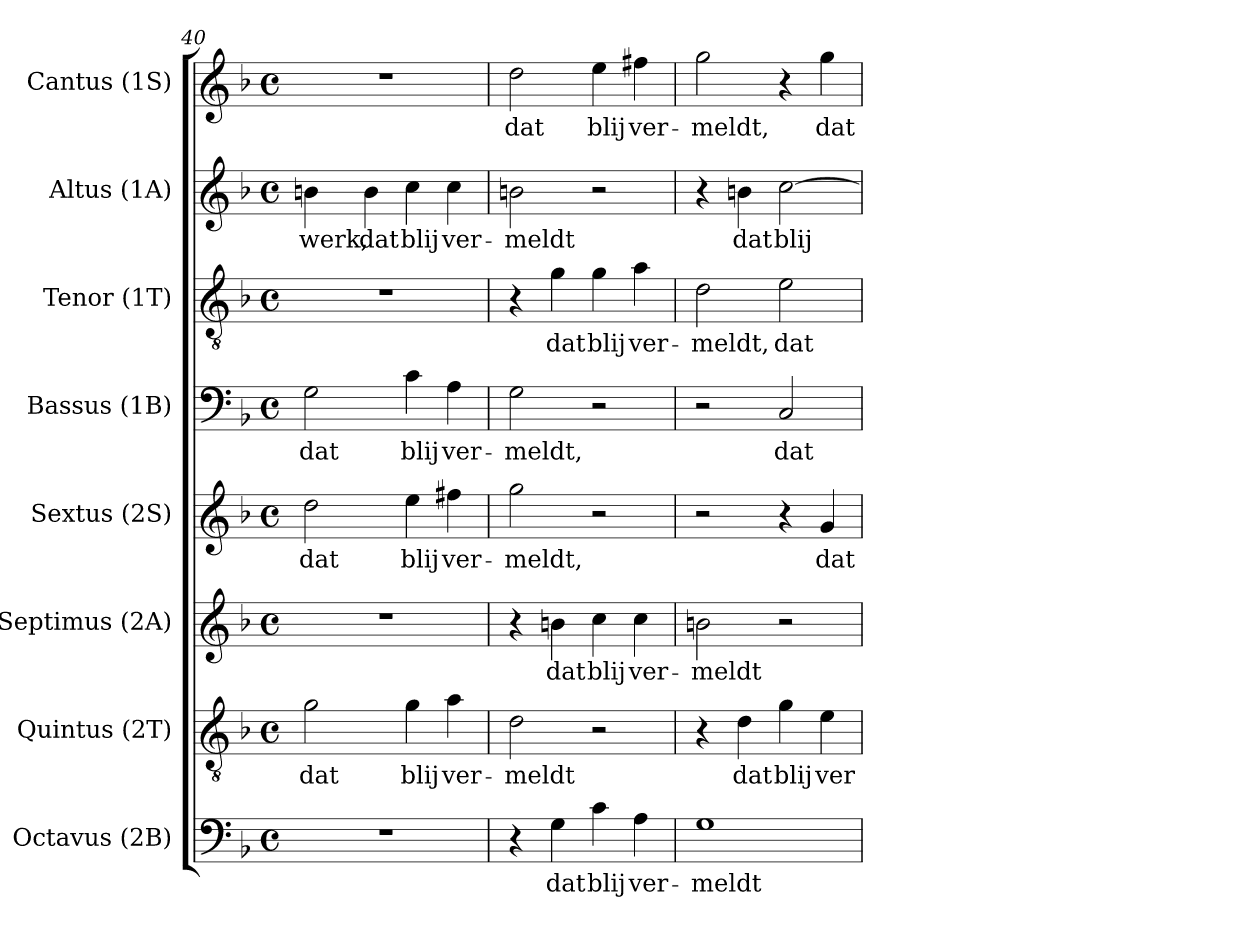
**kern	**text	**kern	**text	**kern	**text	**kern	**text	**kern	**text	**kern	**text	**kern	**text	**kern	**text
*part8	*part8	*part7	*part7	*part6	*part6	*part5	*part5	*part4	*part4	*part3	*part3	*part2	*part2	*part1	*part1
*staff8	*staff8	*staff7	*staff7	*staff6	*staff6	*staff5	*staff5	*staff4	*staff4	*staff3	*staff3	*staff2	*staff2	*staff1	*staff1
*I"Octavus (2B)	*	*I"Quintus (2T)	*	*I"Septimus (2A)	*	*I"Sextus (2S)	*	*I"Bassus (1B)	*	*I"Tenor (1T)	*	*I"Altus (1A)	*	*I"Cantus (1S)	*
*I'Octavus	*	*I'Quintus	*	*I'Septimus	*	*I'Sextus	*	*I'Bassus	*	*I'Tenor	*	*I'Altus	*	*I'Cantus	*
!!LO:LB:g=z
*clefF4	*	*clefGv2	*	*clefG2	*	*clefG2	*	*clefF4	*	*clefGv2	*	*clefG2	*	*clefG2	*
*k[b-]	*	*k[b-]	*	*k[b-]	*	*k[b-]	*	*k[b-]	*	*k[b-]	*	*k[b-]	*	*k[b-]	*
*F:	*	*F:	*	*F:	*	*F:	*	*F:	*	*F:	*	*F:	*	*F:	*
*M4/4	*	*M4/4	*	*M4/4	*	*M4/4	*	*M4/4	*	*M4/4	*	*M4/4	*	*M4/4	*
*met(c)	*	*met(c)	*	*met(c)	*	*met(c)	*	*met(c)	*	*met(c)	*	*met(c)	*	*met(c)	*
=40	=40	=40	=40	=40	=40	=40	=40	=40	=40	=40	=40	=40	=40	=40	=40
!	!	!	!LO:LY:b:color=#000000	!	!	!	!	!	!	!	!	!	!	!	!
!	!	!	!	!	!	!	!LO:LY:b:color=#000000	!	!	!	!	!	!	!	!
!	!	!	!	!	!	!	!	!	!LO:LY:b:color=#000000	!	!	!	!	!	!
!	!	!	!	!	!	!	!	!	!	!	!	!	!LO:LY:b:color=#000000	!	!
1r	.	2gi\	dat	1r	.	2ddi\	dat	2Gi\	dat	1r	.	4bni\	-werk,	1r	.
!	!	!	!	!	!	!	!	!	!	!	!	!	!LO:LY:b:color=#000000	!	!
.	.	.	.	.	.	.	.	.	.	.	.	4bi\	dat	.	.
!	!	!	!LO:LY:b:color=#000000	!	!	!	!	!	!	!	!	!	!	!	!
!	!	!	!	!	!	!	!LO:LY:b:color=#000000	!	!	!	!	!	!	!	!
!	!	!	!	!	!	!	!	!	!LO:LY:b:color=#000000	!	!	!	!	!	!
!	!	!	!	!	!	!	!	!	!	!	!	!	!LO:LY:b:color=#000000	!	!
.	.	4gi\	blij	.	.	4eei\	blij	4ci\	blij	.	.	4cci\	blij	.	.
!	!	!	!LO:LY:b:color=#000000	!	!	!	!	!	!	!	!	!	!	!	!
!	!	!	!	!	!	!	!LO:LY:b:color=#000000	!	!	!	!	!	!	!	!
!	!	!	!	!	!	!	!	!	!LO:LY:b:color=#000000	!	!	!	!	!	!
!	!	!	!	!	!	!	!	!	!	!	!	!	!LO:LY:b:color=#000000	!	!
.	.	4ai\	ver-	.	.	4ff#Xi\	ver-	4Ai\	ver-	.	.	4cci\	ver-	.	.
=41	=41	=41	=41	=41	=41	=41	=41	=41	=41	=41	=41	=41	=41	=41	=41
!	!	!	!LO:LY:b:color=#000000	!	!	!	!	!	!	!	!	!	!	!	!
!	!	!	!	!	!	!	!LO:LY:b:color=#000000	!	!	!	!	!	!	!	!
!	!	!	!	!	!	!	!	!	!LO:LY:b:color=#000000	!	!	!	!	!	!
!	!	!	!	!	!	!	!	!	!	!	!	!	!LO:LY:b:color=#000000	!	!
!	!	!	!	!	!	!	!	!	!	!	!	!	!	!	!LO:LY:b:color=#000000
4r	.	2di\	-meldt	4r	.	2ggi\	-meldt,	2Gi\	-meldt,	4r	.	2bni\	-meldt	2ddi\	dat
!	!LO:LY:b:color=#000000	!	!	!	!	!	!	!	!	!	!	!	!	!	!
!	!	!	!	!	!LO:LY:b:color=#000000	!	!	!	!	!	!	!	!	!	!
!	!	!	!	!	!	!	!	!	!	!	!LO:LY:b:color=#000000	!	!	!	!
4Gi\	dat	.	.	4bni\	dat	.	.	.	.	4gi\	dat	.	.	.	.
!	!LO:LY:b:color=#000000	!	!	!	!	!	!	!	!	!	!	!	!	!	!
!	!	!	!	!	!LO:LY:b:color=#000000	!	!	!	!	!	!	!	!	!	!
!	!	!	!	!	!	!	!	!	!	!	!LO:LY:b:color=#000000	!	!	!	!
!	!	!	!	!	!	!	!	!	!	!	!	!	!	!	!LO:LY:b:color=#000000
4ci\	blij	2r	.	4cci\	blij	2r	.	2r	.	4gi\	blij	2r	.	4eei\	blij
!	!LO:LY:b:color=#000000	!	!	!	!	!	!	!	!	!	!	!	!	!	!
!	!	!	!	!	!LO:LY:b:color=#000000	!	!	!	!	!	!	!	!	!	!
!	!	!	!	!	!	!	!	!	!	!	!LO:LY:b:color=#000000	!	!	!	!
!	!	!	!	!	!	!	!	!	!	!	!	!	!	!	!LO:LY:b:color=#000000
4Ai\	ver-	.	.	4cci\	ver-	.	.	.	.	4ai\	ver-	.	.	4ff#Xi\	ver-
=42	=42	=42	=42	=42	=42	=42	=42	=42	=42	=42	=42	=42	=42	=42	=42
!	!LO:LY:b:color=#000000	!	!	!	!	!	!	!	!	!	!	!	!	!	!
!	!	!	!	!	!LO:LY:b:color=#000000	!	!	!	!	!	!	!	!	!	!
!	!	!	!	!	!	!	!	!	!	!	!LO:LY:b:color=#000000	!	!	!	!
!	!	!	!	!	!	!	!	!	!	!	!	!	!	!	!LO:LY:b:color=#000000
1Gi	-meldt	4r	.	2bni\	-meldt	2r	.	2r	.	2di\	-meldt,	4r	.	2ggi\	-meldt,
!	!	!	!LO:LY:b:color=#000000	!	!	!	!	!	!	!	!	!	!	!	!
!	!	!	!	!	!	!	!	!	!	!	!	!	!LO:LY:b:color=#000000	!	!
.	.	4di\	dat	.	.	.	.	.	.	.	.	4bni\	dat	.	.
!	!	!	!LO:LY:b:color=#000000	!	!	!	!	!	!	!	!	!	!	!	!
!	!	!	!	!	!	!	!	!	!LO:LY:b:color=#000000	!	!	!	!	!	!
!	!	!	!	!	!	!	!	!	!	!	!LO:LY:b:color=#000000	!	!	!	!
!	!	!	!	!	!	!	!	!	!	!	!	!	!LO:LY:b:color=#000000	!	!
.	.	4gi\	blij	2r	.	4r	.	2Ci/	dat	2ei\	dat	[>2cci\	blij	4r	.
!	!	!	!LO:LY:b:color=#000000	!	!	!	!	!	!	!	!	!	!	!	!
!	!	!	!	!	!	!	!LO:LY:b:color=#000000	!	!	!	!	!	!	!	!
!	!	!	!	!	!	!	!	!	!	!	!	!	!	!	!LO:LY:b:color=#000000
.	.	4ei\	ver-	.	.	4gi/	dat	.	.	.	.	.	.	4ggi\	dat
=	=	=	=	=	=	=	=	=	=	=	=	=	=	=	=
*-	*-	*-	*-	*-	*-	*-	*-	*-	*-	*-	*-	*-	*-	*-	*-
